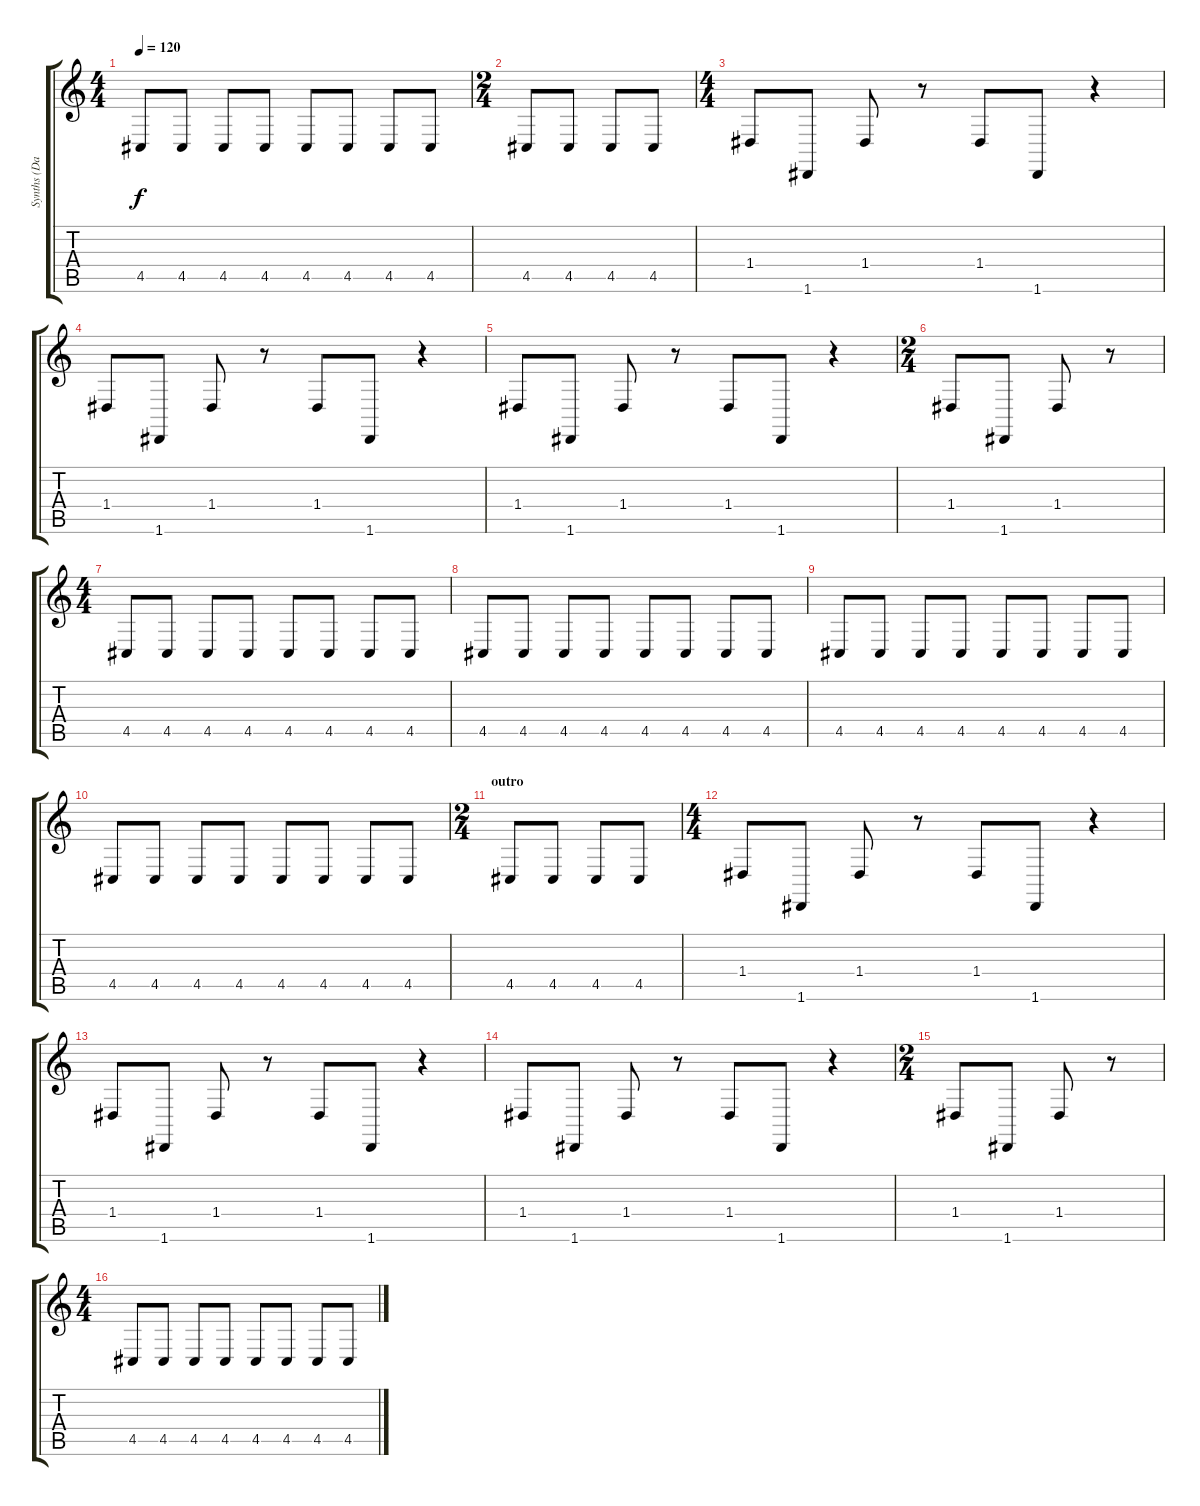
\track ("Synths (Davies)" "Synths (Da") {instrument lead8bassandlead}
\staff {score tabs}
\tuning (E4 B3 G3 D3 A2 D2) {hide}
\ts (4 4)
\tempo 120
\clef g2
\ks c
4.5.8{dy f} 4.5.8 4.5.8 4.5.8 4.5.8 4.5.8 4.5.8 4.5.8 |
\ts (2 4)
4.5.8 4.5.8 4.5.8 4.5.8 |
\ts (4 4)
1.4.8 1.6.8 1.4.8 r.8 1.4.8 1.6.8 r.4 |
1.4.8 1.6.8 1.4.8 r.8 1.4.8 1.6.8 r.4 |
1.4.8 1.6.8 1.4.8 r.8 1.4.8 1.6.8 r.4 |
\ts (2 4)
1.4.8 1.6.8 1.4.8 r.8 |
\ts (4 4)
4.5.8 4.5.8 4.5.8 4.5.8 4.5.8 4.5.8 4.5.8 4.5.8 |
4.5.8 4.5.8 4.5.8 4.5.8 4.5.8 4.5.8 4.5.8 4.5.8 |
4.5.8 4.5.8 4.5.8 4.5.8 4.5.8 4.5.8 4.5.8 4.5.8 |
4.5.8 4.5.8 4.5.8 4.5.8 4.5.8 4.5.8 4.5.8 4.5.8 |
\ts (2 4)
\section ("" "outro")
4.5.8 4.5.8 4.5.8 4.5.8 |
\ts (4 4)
1.4.8 1.6.8 1.4.8 r.8 1.4.8 1.6.8 r.4 |
1.4.8 1.6.8 1.4.8 r.8 1.4.8 1.6.8 r.4 |
1.4.8 1.6.8 1.4.8 r.8 1.4.8 1.6.8 r.4 |
\ts (2 4)
1.4.8 1.6.8 1.4.8 r.8 |
\ts (4 4)
4.5.8 4.5.8 4.5.8 4.5.8 4.5.8 4.5.8 4.5.8 4.5.8
